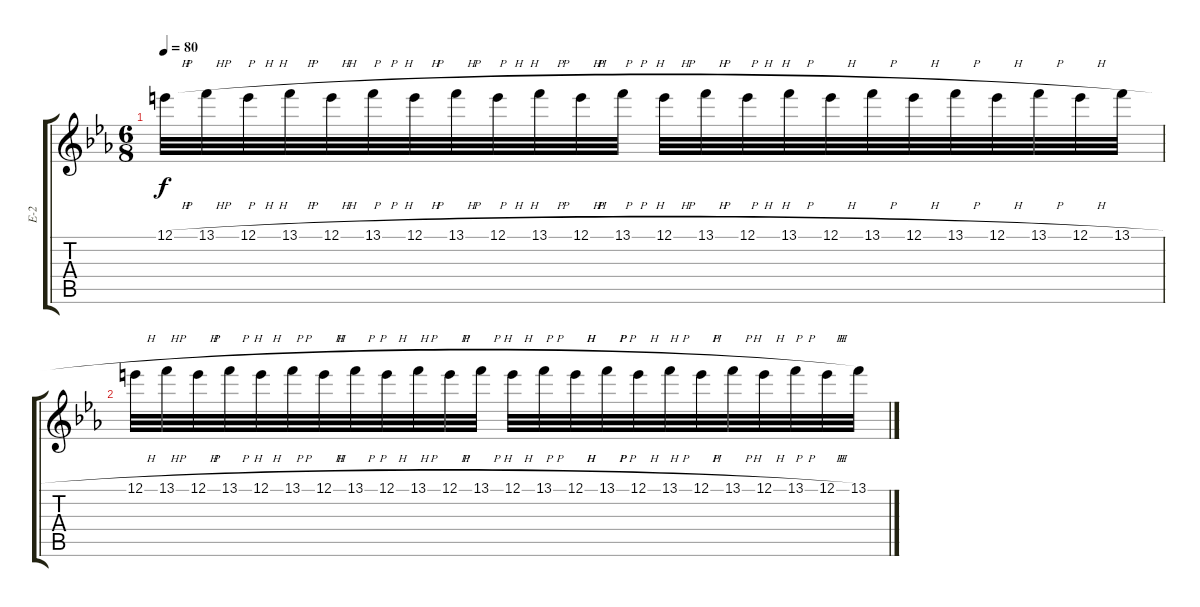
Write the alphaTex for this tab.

\track ("E-2" "E-2") {instrument distortionguitar}
\staff {score tabs}
\tuning (E4 B3 G3 D3 A2 E2) {hide}
\ts (6 8)
\tempo 80
\clef g2
\ks cminor
12.1{h}.32{dy f volume 9 instrument distortionguitar} 13.1{h}.32 12.1{h}.32 13.1{h}.32 12.1{h}.32 13.1{h}.32 12.1{h}.32 13.1{h}.32 12.1{h}.32 13.1{h}.32 12.1{h}.32 13.1{h}.32 12.1{h}.32 13.1{h}.32 12.1{h}.32 13.1{h}.32 12.1{h}.32 13.1{h}.32 12.1{h}.32 13.1{h}.32 12.1{h}.32 13.1{h}.32 12.1{h}.32 13.1{h}.32 |
12.1{h}.32 13.1{h}.32 12.1{h}.32 13.1{h}.32 12.1{h}.32 13.1{h}.32 12.1{h}.32 13.1{h}.32 12.1{h}.32 13.1{h}.32 12.1{h}.32 13.1{h}.32 12.1{h}.32 13.1{h}.32 12.1{h}.32 13.1{h}.32 12.1{h}.32 13.1{h}.32 12.1{h}.32 13.1{h}.32 12.1{h}.32 13.1{h}.32 12.1{h}.32 13.1.32
